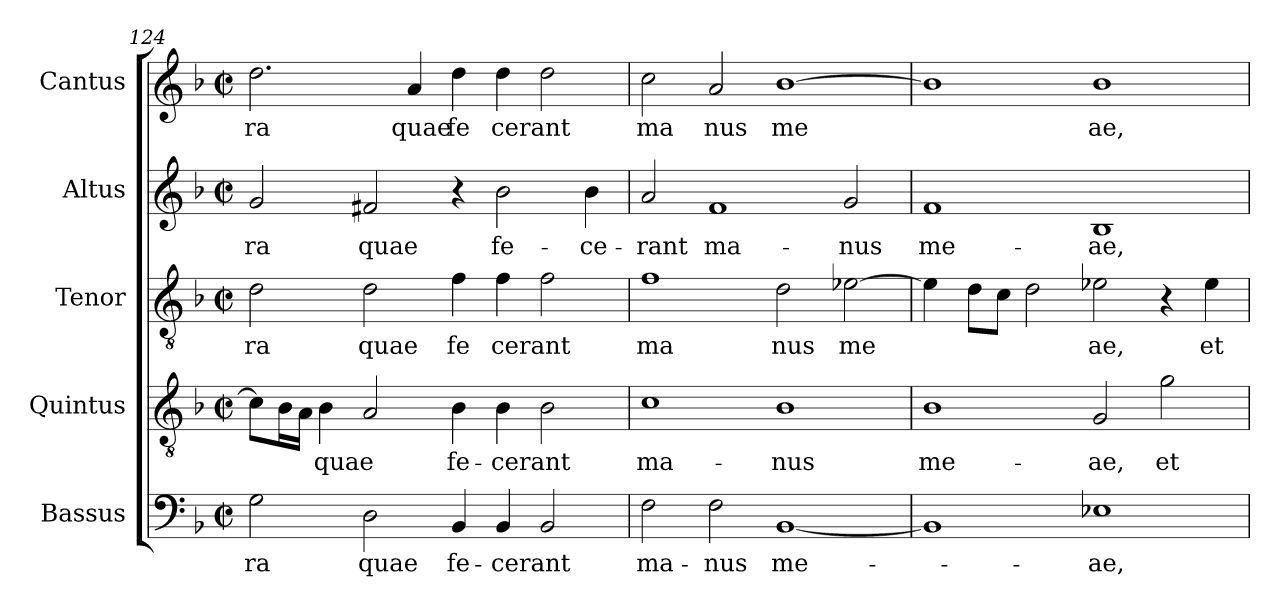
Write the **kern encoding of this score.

**kern	**text	**kern	**text	**kern	**text	**kern	**text	**kern	**text
*part5	*part5	*part4	*part4	*part3	*part3	*part2	*part2	*part1	*part1
*staff5	*staff5	*staff4	*staff4	*staff3	*staff3	*staff2	*staff2	*staff1	*staff1
*I"Bassus	*	*I"Quintus	*	*I"Tenor	*	*I"Altus	*	*I"Cantus	*
*clefF4	*	*clefGv2	*	*clefGv2	*	*clefG2	*	*clefG2	*
*k[b-]	*	*k[b-]	*	*k[b-]	*	*k[b-]	*	*k[b-]	*
*F:	*	*F:	*	*F:	*	*F:	*	*F:	*
*M2/2	*	*M2/2	*	*M2/2	*	*M2/2	*	*M2/2	*
*met(c|)	*	*met(c|)	*	*met(c|)	*	*met(c|)	*	*met(c|)	*
=124	=124	=124	=124	=124	=124	=124	=124	=124	=124
!	!LO:LY:b:cj	!	!	!	!LO:LY:b:cj	!	!LO:LY:b:cj	!	!LO:LY:b:cj
2G\	-ra	8c\L]	.	2d\	ra	2g/	-ra	2.dd\	ra
.	.	16B-\	.	.	.	.	.	.	.
.	.	16A\J	.	.	.	.	.	.	.
!	!	!	!LO:LY:b	!	!	!	!	!	!
.	.	4B-\	quae	.	.	.	.	.	.
!	!LO:LY:b:cj	!	!	!	!LO:LY:b:cj	!	!LO:LY:b:cj	!	!
2D\	quae	2A/	.	2d\	quae	2f#X/	quae	.	.
!	!	!	!	!	!	!	!	!	!LO:LY:b:cj
.	.	.	.	.	.	.	.	4a/	quae
!	!LO:LY:b:cj	!	!LO:LY:b:cj	!	!LO:LY:b:cj	!	!	!	!LO:LY:b:cj
4BB-/	fe-	4B-\	fe-	4f\	fe	4r	.	4dd\	fe
!	!LO:LY:b	!	!LO:LY:b	!	!LO:LY:b	!	!LO:LY:b:cj	!	!LO:LY:b
4BB-/	-cerant	4B-\	-cerant	4f\	cerant	2b-\	fe-	4dd\	cerant
2BB-/	.	2B-\	.	2f\	.	.	.	2dd\	.
!	!	!	!	!	!	!	!LO:LY:b:cj	!	!
.	.	.	.	.	.	4b-\	-ce-	.	.
=125	=125	=125	=125	=125	=125	=125	=125	=125	=125
!	!LO:LY:b:cj	!	!LO:LY:b:cj	!	!LO:LY:b:cj	!	!LO:LY:b:cj	!	!LO:LY:b:cj
2F\	ma-	1c	ma-	1f	ma	2a/	-rant	2cc\	ma
!	!LO:LY:b:cj	!	!	!	!	!	!LO:LY:b:cj	!	!LO:LY:b:cj
2F\	-nus	.	.	.	.	1f	ma-	2a/	nus
!	!LO:LY:b:cj	!	!LO:LY:b:cj	!	!LO:LY:b:cj	!	!	!	!LO:LY:b:cj
[<1BB-	me-	1B-	-nus	2d\	nus	.	.	[>1b-	me
!	!	!	!	!	!LO:LY:b	!	!LO:LY:b:cj	!	!
.	.	.	.	[>2e-X\	me	2g/	-nus	.	.
=126	=126	=126	=126	=126	=126	=126	=126	=126	=126
!	!	!	!LO:LY:b:cj	!	!	!	!LO:LY:b:cj	!	!
1BB-]	.	1B-	me-	4e-\]	.	1f	me-	1b-]	.
.	.	.	.	8d\L	.	.	.	.	.
.	.	.	.	8c\J	.	.	.	.	.
.	.	.	.	2d\	.	.	.	.	.
!	!LO:LY:b:cj	!	!LO:LY:b:cj	!	!LO:LY:b:cj	!	!LO:LY:b:cj	!	!LO:LY:b:cj
1E-X	-ae,	2G/	-ae,	2e-X\	ae,	1B-	-ae,	1b-	ae,
!	!	!	!LO:LY:b:cj	!	!	!	!	!	!
.	.	2g\	et	4r	.	.	.	.	.
!	!	!	!	!	!LO:LY:b:cj	!	!	!	!
.	.	.	.	4e-\	et	.	.	.	.
=	=	=	=	=	=	=	=	=	=
*-	*-	*-	*-	*-	*-	*-	*-	*-	*-
